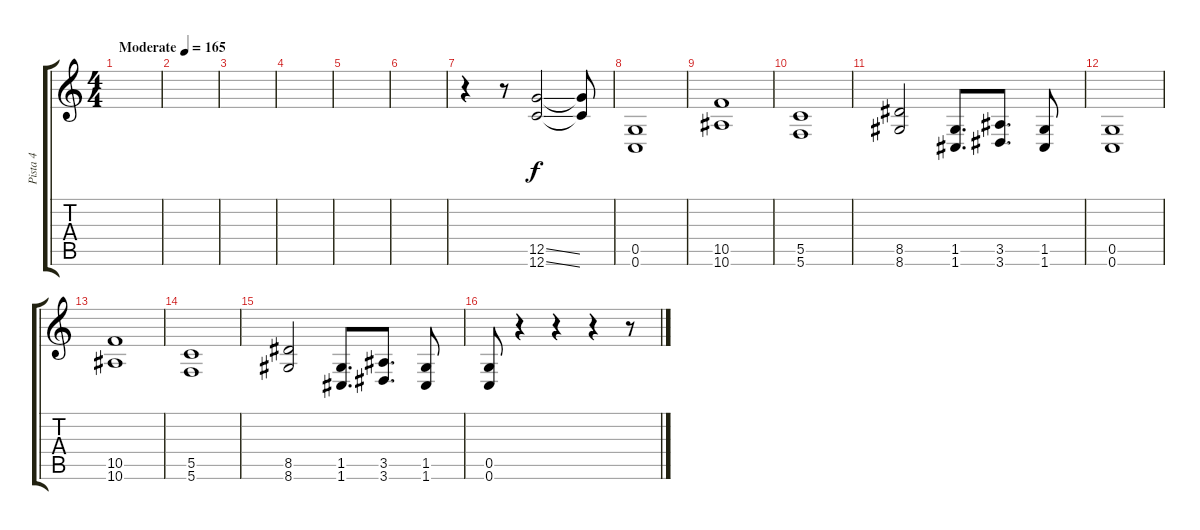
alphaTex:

\track ("Pista 4" "Pista 4") {instrument distortionguitar}
\staff {score tabs}
\tuning (D4 A3 F3 C3 G2 C2) {hide}
\ts (4 4)
\tempo (165 "Moderate")
\clef g2
\ks c
|
|
|
|
|
|
r.4 r.8 (12.5{ss} 12.6{ss}).2 (12.5{t} 12.6{t}).8 |
(0.5 0.6).1 |
(10.5 10.6).1 |
(5.5 5.6).1 |
(8.5 8.6).2 (1.5 1.6).8{d} (3.5 3.6).8{d} (1.5 1.6).8 |
(0.5 0.6).1 |
(10.5 10.6).1 |
(5.5 5.6).1 |
(8.5 8.6).2 (1.5 1.6).8{d} (3.5 3.6).8{d} (1.5 1.6).8 |
(0.5 0.6).8 r.4 r.4 r.4 r.8
